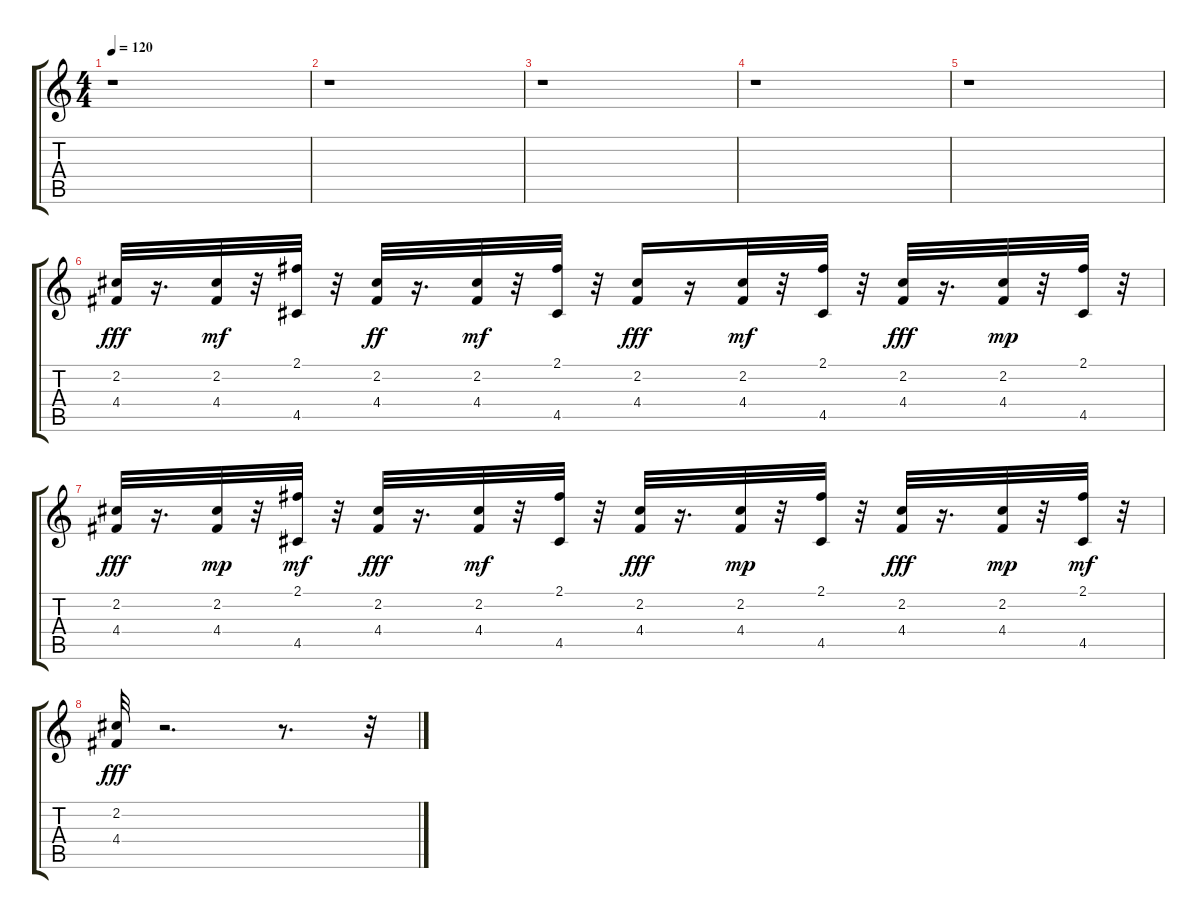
\track "" {instrument electricguitarclean}
\staff {score tabs}
\tuning (E4 B3 G3 D3 A2 E2) {hide}
\ts (4 4)
\tempo 120
\clef g2
\ks c
r.1{dy fff} |
r.1 |
r.1 |
r.1 |
r.1 |
(2.2 4.4).32 r.16{d} (2.2 4.4).32{dy mf} r.32 (2.1 4.5).32 r.32 (2.2 4.4).32{dy ff} r.16{d} (2.2 4.4).32{dy mf} r.32 (2.1 4.5).32 r.32 (2.2 4.4).16{dy fff} r.16 (2.2 4.4).32{dy mf} r.32 (2.1 4.5).32 r.32 (2.2 4.4).32{dy fff} r.16{d} (2.2 4.4).32{dy mp} r.32 (2.1 4.5).32 r.32 |
(2.2 4.4).32{dy fff} r.16{d} (2.2 4.4).32{dy mp} r.32 (2.1 4.5).32{dy mf} r.32 (2.2 4.4).32{dy fff} r.16{d} (2.2 4.4).32{dy mf} r.32 (2.1 4.5).32 r.32 (2.2 4.4).32{dy fff} r.16{d} (2.2 4.4).32{dy mp} r.32 (2.1 4.5).32 r.32 (2.2 4.4).32{dy fff} r.16{d} (2.2 4.4).32{dy mp} r.32 (2.1 4.5).32{dy mf} r.32 |
(2.2 4.4).32{dy fff} r.2{d} r.8{d} r.32
